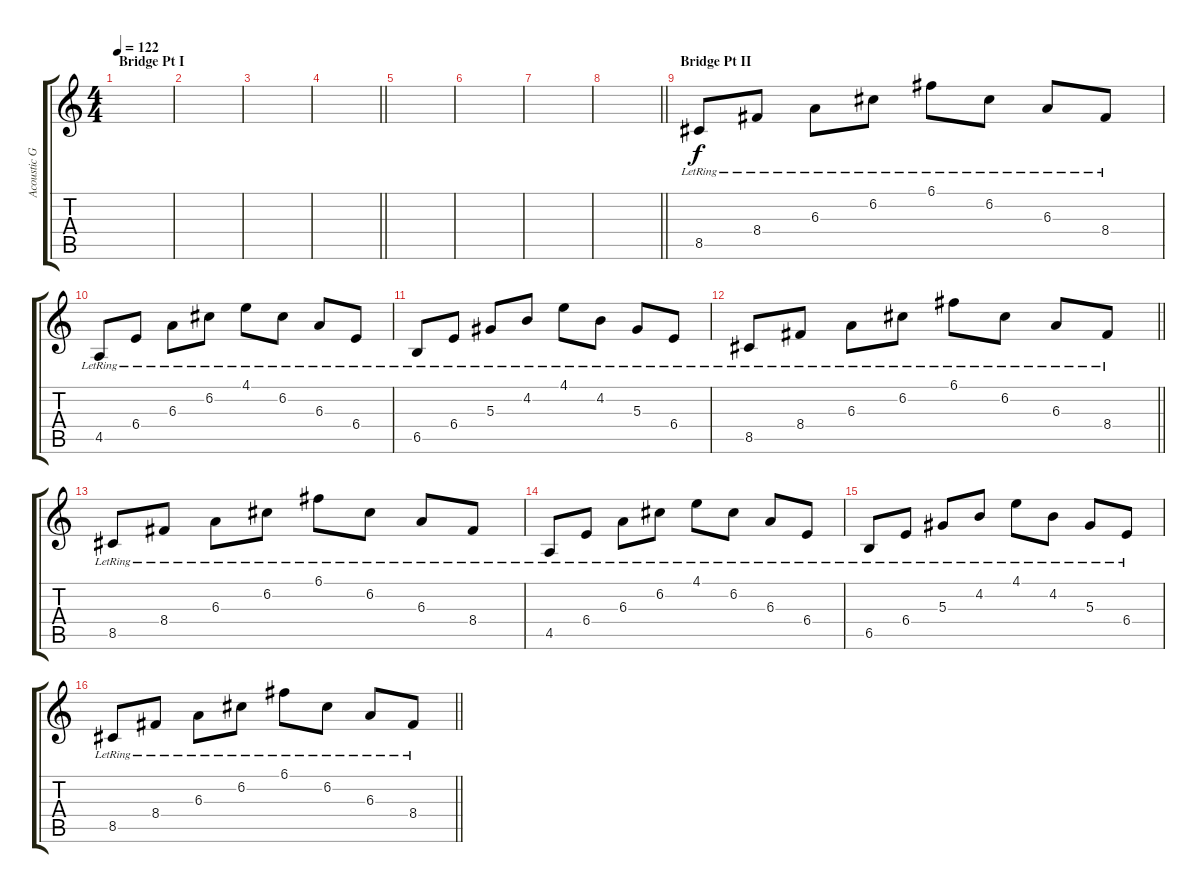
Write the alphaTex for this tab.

\track ("Acoustic Guitar" "Acoustic G") {instrument acousticguitarsteel}
\staff {score tabs}
\tuning (C4 G3 Eb3 Bb2 F2 C2) {hide}
\ts (4 4)
\section ("" "Bridge Pt I")
\tempo 122
\clef g2
\ks c
|
|
|
\barLineRight lightlight
|
\section ("" "")
|
|
|
\barLineRight lightlight
|
\section ("" "Bridge Pt II")
8.5{lr}.8 8.4{lr}.8 6.3{lr}.8 6.2{lr}.8 6.1{lr}.8 6.2{lr}.8 6.3{lr}.8 8.4{lr}.8 |
4.5{lr}.8 6.4{lr}.8 6.3{lr}.8 6.2{lr}.8 4.1{lr}.8 6.2{lr}.8 6.3{lr}.8 6.4{lr}.8 |
6.5{lr}.8 6.4{lr}.8 5.3{lr}.8 4.2{lr}.8 4.1{lr}.8 4.2{lr}.8 5.3{lr}.8 6.4{lr}.8 |
\barLineRight lightlight
8.5{lr}.8 8.4{lr}.8 6.3{lr}.8 6.2{lr}.8 6.1{lr}.8 6.2{lr}.8 6.3{lr}.8 8.4{lr}.8 |
\section ("" "")
8.5{lr}.8 8.4{lr}.8 6.3{lr}.8 6.2{lr}.8 6.1{lr}.8 6.2{lr}.8 6.3{lr}.8 8.4{lr}.8 |
4.5{lr}.8 6.4{lr}.8 6.3{lr}.8 6.2{lr}.8 4.1{lr}.8 6.2{lr}.8 6.3{lr}.8 6.4{lr}.8 |
6.5{lr}.8 6.4{lr}.8 5.3{lr}.8 4.2{lr}.8 4.1{lr}.8 4.2{lr}.8 5.3{lr}.8 6.4{lr}.8 |
\barLineRight lightlight
8.5{lr}.8 8.4{lr}.8 6.3{lr}.8 6.2{lr}.8 6.1{lr}.8 6.2{lr}.8 6.3{lr}.8 8.4{lr}.8
